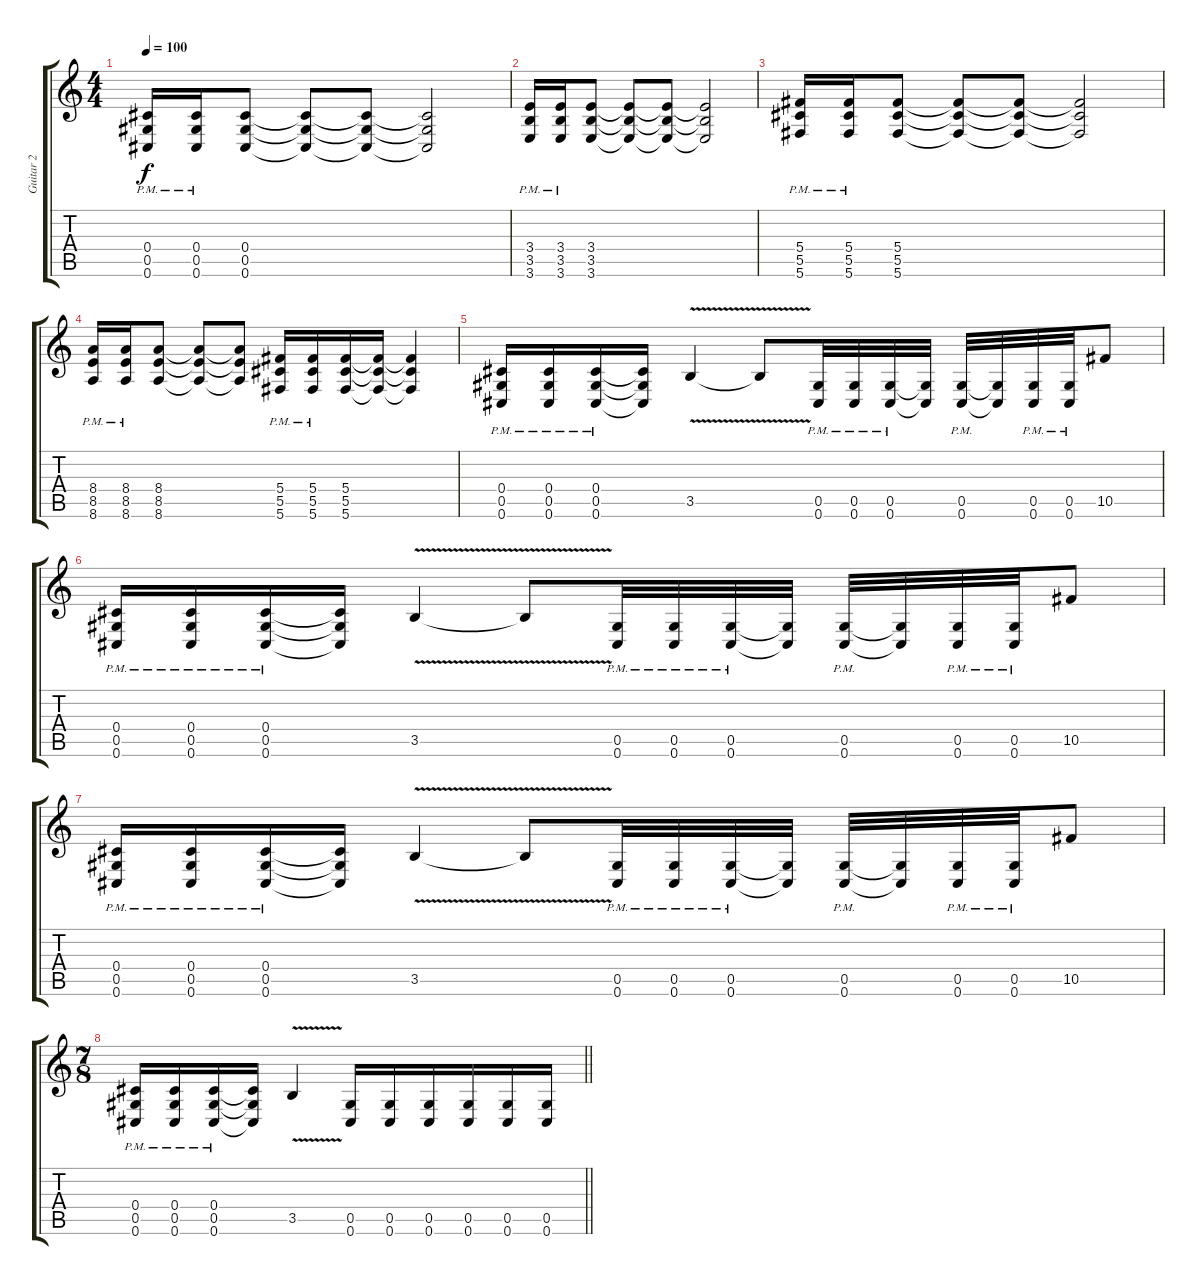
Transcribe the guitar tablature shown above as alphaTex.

\track ("Guitar 2" "Guitar 2") {instrument distortionguitar}
\staff {score tabs}
\tuning (Eb4 Bb3 Gb3 Db3 Ab2 Db2) {hide}
\ts (4 4)
\tempo 100
\clef g2
\ks c
(0.4{pm} 0.5{pm} 0.6{pm}).16{dy f} (0.4{pm} 0.5{pm} 0.6{pm}).16 (0.4 0.5 0.6).8 (0.4{t} 0.5{t} 0.6{t}).8 (0.4{t} 0.5{t} 0.6{t}).8 (0.4{t} 0.5{t} 0.6{t}).2 |
(3.4{pm} 3.5{pm} 3.6{pm}).16 (3.4{pm} 3.5{pm} 3.6{pm}).16 (3.4 3.5 3.6).8 (3.4{t} 3.5{t} 3.6{t}).8 (3.4{t} 3.5{t} 3.6{t}).8 (3.4{t} 3.5{t} 3.6{t}).2 |
(5.4{pm} 5.5{pm} 5.6{pm}).16 (5.4{pm} 5.5{pm} 5.6{pm}).16 (5.4 5.5 5.6).8 (5.4{t} 5.5{t} 5.6{t}).8 (5.4{t} 5.5{t} 5.6{t}).8 (5.4{t} 5.5{t} 5.6{t}).2 |
(8.4{pm} 8.5{pm} 8.6{pm}).16 (8.4{pm} 8.5{pm} 8.6{pm}).16 (8.4 8.5 8.6).8 (8.4{t} 8.5{t} 8.6{t}).8 (8.4{t} 8.5{t} 8.6{t}).8 (5.4{pm} 5.5{pm} 5.6{pm}).16 (5.4{pm} 5.5{pm} 5.6{pm}).16 (5.4 5.5 5.6).16 (5.4{t} 5.5{t} 5.6{t}).16 (5.4{t} 5.5{t} 5.6{t}).4 |
(0.4{pm} 0.5{pm} 0.6{pm}).16 (0.4{pm} 0.5{pm} 0.6{pm}).16 (0.4{pm} 0.5{pm} 0.6{pm}).16 (0.4{t} 0.5{t} 0.6{t}).16 3.5{v}.4 3.5{t}.8 (0.5{pm} 0.6{pm}).32 (0.5{pm} 0.6{pm}).32 (0.5{pm} 0.6{pm}).32 (0.5{t} 0.6{t}).32 (0.5{pm} 0.6{pm}).32 (0.5{t} 0.6{t}).32 (0.5{pm} 0.6{pm}).32 (0.5{pm} 0.6{pm}).32 10.5.8 |
(0.4{pm} 0.5{pm} 0.6{pm}).16 (0.4{pm} 0.5{pm} 0.6{pm}).16 (0.4{pm} 0.5{pm} 0.6{pm}).16 (0.4{t} 0.5{t} 0.6{t}).16 3.5{v}.4 3.5{t}.8 (0.5{pm} 0.6{pm}).32 (0.5{pm} 0.6{pm}).32 (0.5{pm} 0.6{pm}).32 (0.5{t} 0.6{t}).32 (0.5{pm} 0.6{pm}).32 (0.5{t} 0.6{t}).32 (0.5{pm} 0.6{pm}).32 (0.5{pm} 0.6{pm}).32 10.5.8 |
(0.4{pm} 0.5{pm} 0.6{pm}).16 (0.4{pm} 0.5{pm} 0.6{pm}).16 (0.4{pm} 0.5{pm} 0.6{pm}).16 (0.4{t} 0.5{t} 0.6{t}).16 3.5{v}.4 3.5{t}.8 (0.5{pm} 0.6{pm}).32 (0.5{pm} 0.6{pm}).32 (0.5{pm} 0.6{pm}).32 (0.5{t} 0.6{t}).32 (0.5{pm} 0.6{pm}).32 (0.5{t} 0.6{t}).32 (0.5{pm} 0.6{pm}).32 (0.5{pm} 0.6).32 10.5.8 |
\ts (7 8)
\barLineRight lightlight
(0.4{pm} 0.5{pm} 0.6{pm}).16 (0.4{pm} 0.5{pm} 0.6{pm}).16 (0.4{pm} 0.5{pm} 0.6{pm}).16 (0.4{t} 0.5{t} 0.6{t}).16 3.5{v}.4 (0.5 0.6).16 (0.5 0.6).16 (0.5 0.6).16 (0.5 0.6).16 (0.5 0.6).16 (0.5 0.6).16
